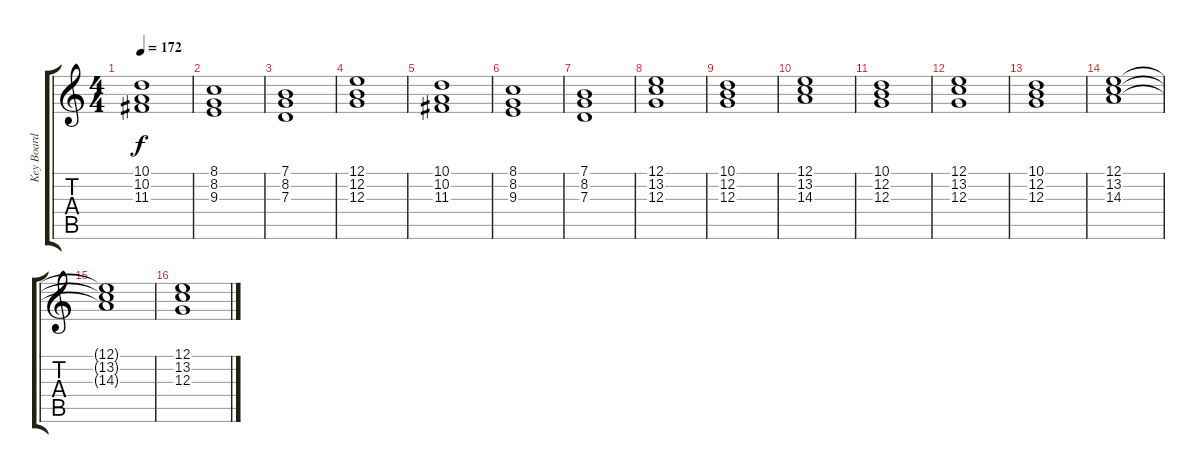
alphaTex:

\track ("Key Board 1" "Key Board ") {instrument tremolostrings}
\staff {score tabs}
\tuning (E4 B3 G3 D3 A2 E2) {hide}
\ts (4 4)
\tempo 172
\clef g2
\ks c
(10.1 10.2 11.3).1{dy f} |
(8.1 8.2 9.3).1 |
(7.1 8.2 7.3).1 |
(12.1 12.2 12.3).1 |
(10.1 10.2 11.3).1 |
(8.1 8.2 9.3).1 |
(7.1 8.2 7.3).1 |
(12.1 13.2 12.3).1 |
(10.1 12.2 12.3).1 |
(12.1 13.2 14.3).1 |
(10.1 12.2 12.3).1 |
(12.1 13.2 12.3).1 |
(10.1 12.2 12.3).1 |
(12.1 13.2 14.3).1 |
(12.1{t} 13.2{t} 14.3{t}).1 |
(12.1 13.2 12.3).1
